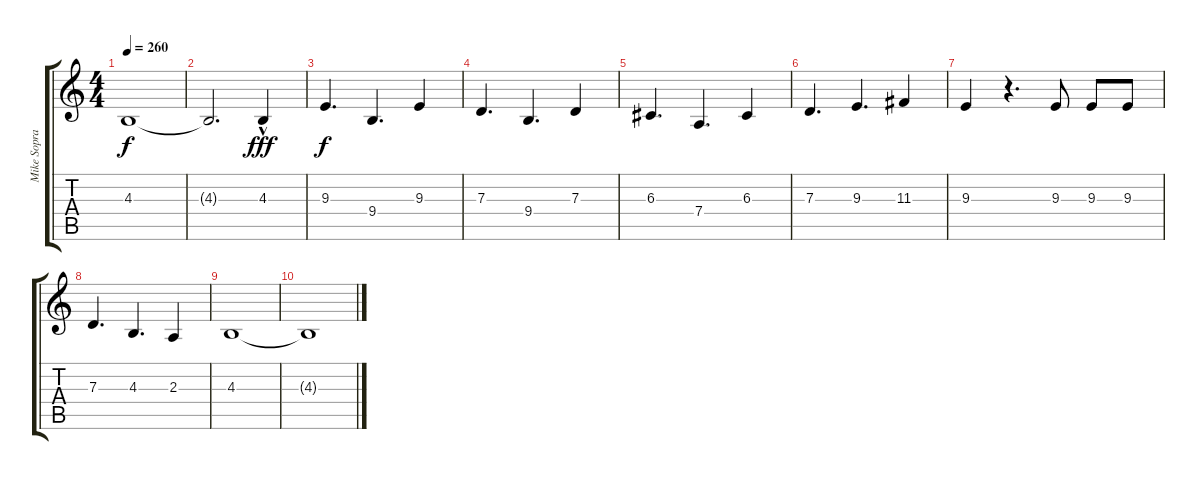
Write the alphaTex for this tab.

\track ("Mike Soprano     - Trombone" "Mike Sopra") {instrument trombone}
\staff {score tabs}
\tuning (E4 B3 G3 D3 A2 E2) {hide}
\ts (4 4)
\tempo 260
\clef g2
\ks c
4.3.1{dy f} |
4.3{t}.2{d} 4.3{hac}.4{dy fff} |
9.3.4{d dy f} 9.4.4{d} 9.3.4 |
7.3.4{d} 9.4.4{d} 7.3.4 |
6.3.4{d} 7.4.4{d} 6.3.4 |
7.3.4{d} 9.3.4{d} 11.3.4 |
9.3.4 r.4{d} 9.3.8 9.3.8 9.3.8 |
7.3.4{d} 4.3.4{d} 2.3.4 |
4.3.1 |
4.3{t}.1
